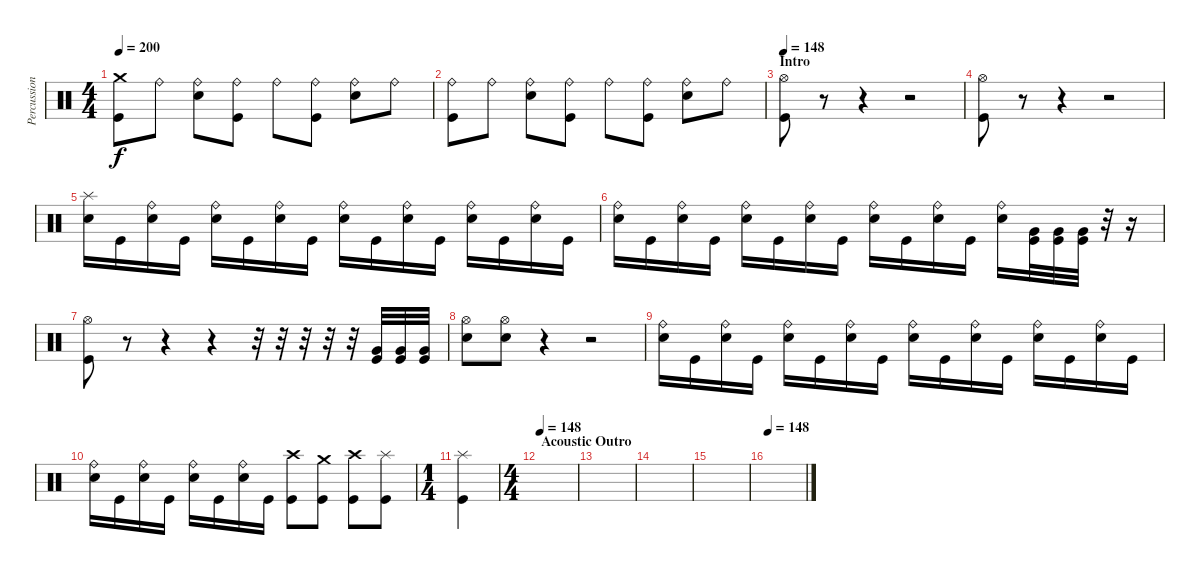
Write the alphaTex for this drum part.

\track ("Percussions" "Percussion") {instrument percussion}
\staff {score}
\articulation defaults
\ts (4 4)
\tempo 200
\clef neutral
\ks c
("Kick (hit)" "Crash medium (hit)").8{dy f} "Ride (bell)".8 ("Electric Snare (hit)" "Ride (bell)").8 ("Kick (hit)" "Ride (bell)").8 "Ride (bell)".8 ("Kick (hit)" "Ride (bell)").8 ("Electric Snare (hit)" "Ride (bell)").8 "Ride (bell)".8 |
("Kick (hit)" "Ride (bell)").8 "Ride (bell)".8 ("Electric Snare (hit)" "Ride (bell)").8 ("Kick (hit)" "Ride (bell)").8 "Ride (bell)".8 ("Kick (hit)" "Ride (bell)").8 ("Electric Snare (hit)" "Ride (bell)").8 "Ride (bell)".8 |
\section ("" "Intro")
\tempo 148
("Kick (hit)" "Hi-Hat (open)").8 r.8 r.4 r.2 |
("Kick (hit)" "Hi-Hat (open)").8 r.8 r.4 r.2 |
("Electric Snare (hit)" "Splash (hit)").16 "Kick (hit)".16 ("Electric Snare (hit)" "Ride (bell)").16 "Kick (hit)".16 ("Electric Snare (hit)" "Ride (bell)").16 "Kick (hit)".16 ("Electric Snare (hit)" "Ride (bell)").16 "Kick (hit)".16 ("Electric Snare (hit)" "Ride (bell)").16 "Kick (hit)".16 ("Electric Snare (hit)" "Ride (bell)").16 "Kick (hit)".16 ("Electric Snare (hit)" "Ride (bell)").16 "Kick (hit)".16 ("Electric Snare (hit)" "Ride (bell)").16 "Kick (hit)".16 |
("Electric Snare (hit)" "Ride (bell)").16 "Kick (hit)".16 ("Electric Snare (hit)" "Ride (bell)").16 "Kick (hit)".16 ("Electric Snare (hit)" "Ride (bell)").16 "Kick (hit)".16 ("Electric Snare (hit)" "Ride (bell)").16 "Kick (hit)".16 ("Electric Snare (hit)" "Ride (bell)").16 "Kick (hit)".16 ("Electric Snare (hit)" "Ride (bell)").16 "Kick (hit)".16 ("Electric Snare (hit)" "Ride (bell)").16 ("Kick (hit)" "Very Low Tom (hit)").32 ("Kick (hit)" "Very Low Tom (hit)").32 ("Kick (hit)" "Very Low Tom (hit)").32 r.32 r.16 |
("Kick (hit)" "Hi-Hat (open)").8 r.8 r.4 r.4 r.32 r.32 r.32 r.32 r.32 ("Kick (hit)" "Very Low Tom (hit)").32 ("Kick (hit)" "Very Low Tom (hit)").32 ("Kick (hit)" "Very Low Tom (hit)").32 |
("Electric Snare (hit)" "Hi-Hat (open)").8 ("Electric Snare (hit)" "Hi-Hat (open)").8 r.4 r.2 |
("Electric Snare (hit)" "Ride (bell)").16 "Kick (hit)".16 ("Electric Snare (hit)" "Ride (bell)").16 "Kick (hit)".16 ("Electric Snare (hit)" "Ride (bell)").16 "Kick (hit)".16 ("Electric Snare (hit)" "Ride (bell)").16 "Kick (hit)".16 ("Electric Snare (hit)" "Ride (bell)").16 "Kick (hit)".16 ("Electric Snare (hit)" "Ride (bell)").16 "Kick (hit)".16 ("Electric Snare (hit)" "Ride (bell)").16 "Kick (hit)".16 ("Electric Snare (hit)" "Ride (bell)").16 "Kick (hit)".16 |
("Electric Snare (hit)" "Ride (bell)").16 "Kick (hit)".16 ("Electric Snare (hit)" "Ride (bell)").16 "Kick (hit)".16 ("Electric Snare (hit)" "Ride (bell)").16 "Kick (hit)".16 ("Electric Snare (hit)" "Ride (bell)").16 "Kick (hit)".16 ("Kick (hit)" "Crash high (hit)").8 ("Kick (hit)" "Crash medium (hit)").8 ("Kick (hit)" "Crash high (hit)").8 ("Kick (hit)" "Splash (hit)").8 |
\ts (1 4)
("Kick (hit)" "Splash (hit)").4 |
\ts (4 4)
\section ("" "Acoustic Outro")
\tempo 148
|
|
|
|
\tempo 148
